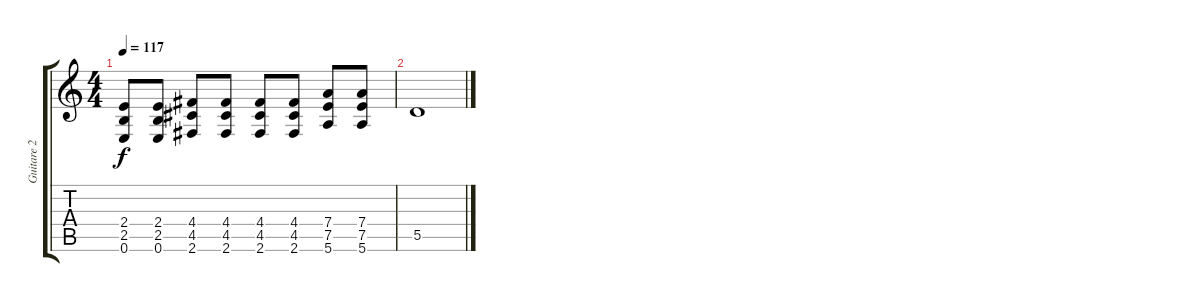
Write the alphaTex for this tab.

\track ("Guitare 2 (Violoncelle)" "Guitare 2 ") {instrument electricguitarclean}
\staff {score tabs}
\tuning (E4 B3 G3 D3 A2 E2) {hide}
\ts (4 4)
\tempo 117
\clef g2
\ks c
(2.4 2.5 0.6).8{dy f instrument electricguitarmuted} (2.4 2.5 0.6).8 (4.4 4.5 2.6).8 (4.4 4.5 2.6).8 (4.4 4.5 2.6).8 (4.4 4.5 2.6).8 (7.4 7.5 5.6).8 (7.4 7.5 5.6).8 |
5.5.1{instrument overdrivenguitar}
